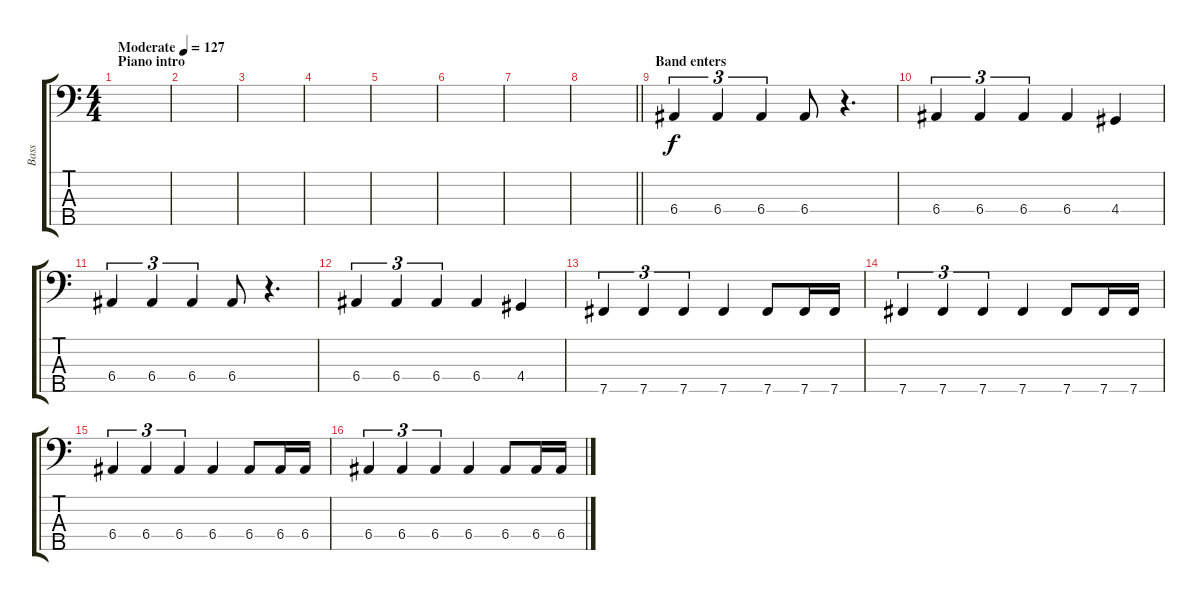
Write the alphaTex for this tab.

\track ("Bass" "Bass") {instrument electricbasspick}
\staff {score tabs}
\tuning (G2 D2 A1 E1 B0) {hide}
\ts (4 4)
\section ("" "Piano intro")
\tempo (127 "Moderate")
\clef f4
\ks c
|
|
|
|
|
|
|
\barLineRight lightlight
|
\section ("" "Band enters")
6.4.4{tu (3 2)} 6.4.4{tu (3 2)} 6.4.4{tu (3 2)} 6.4.8 r.4{d} |
6.4.4{tu (3 2)} 6.4.4{tu (3 2)} 6.4.4{tu (3 2)} 6.4.4 4.4.4 |
6.4.4{tu (3 2)} 6.4.4{tu (3 2)} 6.4.4{tu (3 2)} 6.4.8 r.4{d} |
6.4.4{tu (3 2)} 6.4.4{tu (3 2)} 6.4.4{tu (3 2)} 6.4.4 4.4.4 |
7.5.4{tu (3 2)} 7.5.4{tu (3 2)} 7.5.4{tu (3 2)} 7.5.4 7.5.8 7.5.16 7.5.16 |
7.5.4{tu (3 2)} 7.5.4{tu (3 2)} 7.5.4{tu (3 2)} 7.5.4 7.5.8 7.5.16 7.5.16 |
6.4.4{tu (3 2)} 6.4.4{tu (3 2)} 6.4.4{tu (3 2)} 6.4.4 6.4.8 6.4.16 6.4.16 |
6.4.4{tu (3 2)} 6.4.4{tu (3 2)} 6.4.4{tu (3 2)} 6.4.4 6.4.8 6.4.16 6.4.16
